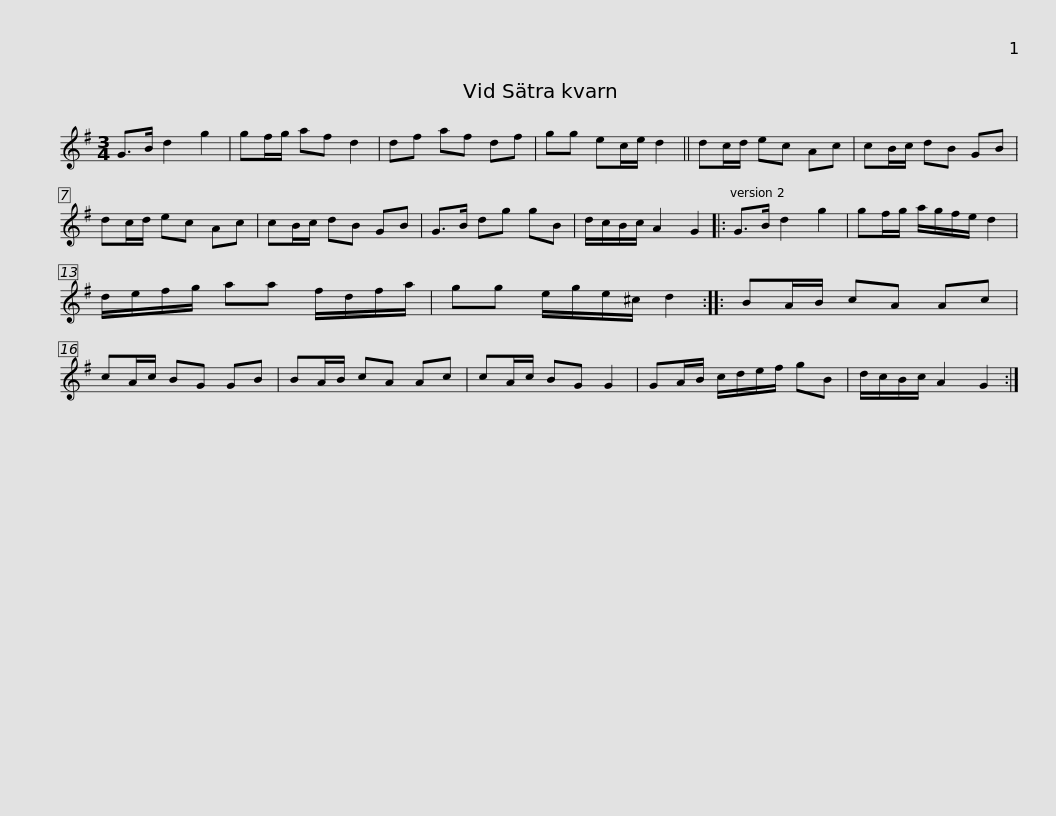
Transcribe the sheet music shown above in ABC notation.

X:1
L:1/8
M:3/4
I:linebreak $
K:G
V:1 treble
V:1
 G>B d2 g2 | gf/g/ af d2 | df af df | gg ec/e/ d2 || dc/d/ ec Ac | %5
 cB/c/ dB GB | dc/d/ ec Ac |$ cB/c/ dB GB | G>B dg gB | d/c/B/c/ A2 G2 |: %10
 G>B d2 g2 | gf/g/ a/g/f/e/ d2 | d/e/f/g/ aa f/d/f/a/ |$ gg e/g/e/^c/ d2 :: BA/B/ cA Ac | %15
 cA/c/ BG GB | BA/B/ cA Ac | cA/c/ BG G2 | GA/B/ c/d/e/f/ gB |$ d/c/B/c/ A2 G2 :| %20
